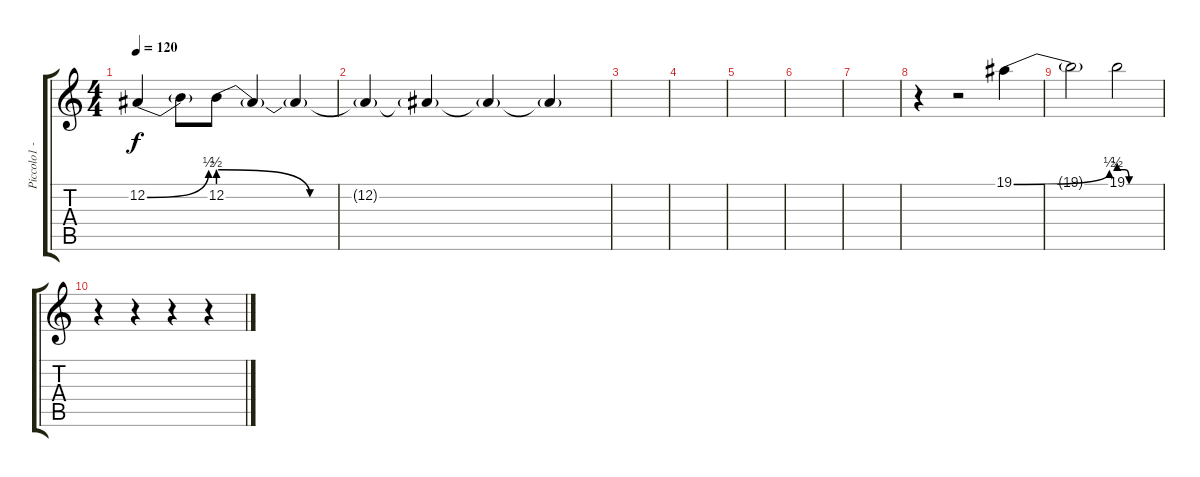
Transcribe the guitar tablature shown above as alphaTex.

\track ("Piccolo1 - Guitar3" "Piccolo1 -") {instrument piccolo}
\staff {score tabs}
\tuning (Eb4 Bb3 Gb3 Db3 Ab2 Eb2) {hide}
\ts (4 4)
\tempo 120
\clef g2
\ks c
12.2{be (bend 0 0 60 2)}.4{dy f volume 14 balance 6 instrument overdrivenguitar} 12.2{t}.8 12.2{be (custom 0 2 14 0 20 0 40 0 60 0)}.8 12.2{t}.4 12.2{t}.4 |
12.2{t}.4{volume 14 balance 6 instrument overdrivenguitar} 12.2{t}.4 12.2{t}.4 12.2{t}.4 |
|
|
|
|
|
r.4{volume 14 balance 6 instrument overdrivenguitar} r.2 19.1{be (bend 0 0 60 2)}.4 |
19.1{t}.2{volume 14 balance 6 instrument overdrivenguitar} 19.1{be (custom 0 2 9 2 15 0 20 0 40 0 60 0)}.2 |
r.4{volume 14 balance 6 instrument overdrivenguitar} r.4 r.4 r.4
